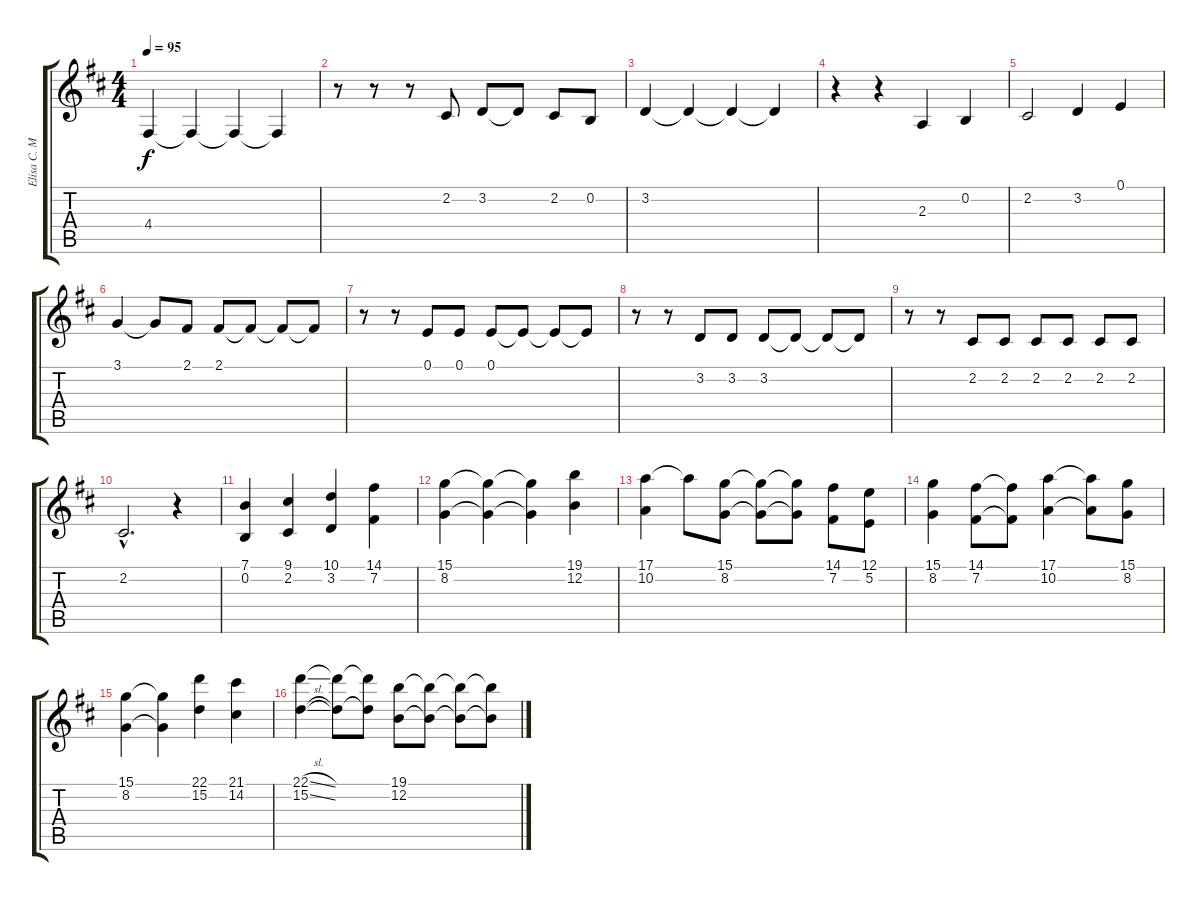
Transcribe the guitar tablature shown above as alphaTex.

\track ("Elisa C. Martin - vocal" "Elisa C. M") {instrument fx5brightness}
\staff {score tabs}
\tuning (E4 B3 G3 D3 A2 E2) {hide}
\ts (4 4)
\tempo 95
\clef g2
\ks bminor
4.4.4{dy f} 4.4{t}.4 4.4{t}.4 4.4{t}.4 |
r.8 r.8 r.8 2.2.8 3.2.8 3.2{t}.8 2.2.8 0.2.8 |
3.2.4 3.2{t}.4 3.2{t}.4 3.2{t}.4 |
r.4 r.4 2.3.4 0.2.4 |
2.2.2 3.2.4 0.1.4 |
3.1.4 3.1{t}.8 2.1.8 2.1.8 2.1{t}.8 2.1{t}.8 2.1{t}.8 |
r.8 r.8 0.1.8 0.1.8 0.1.8 0.1{t}.8 0.1{t}.8 0.1{t}.8 |
r.8 r.8 3.2.8 3.2.8 3.2.8 3.2{t}.8 3.2{t}.8 3.2{t}.8 |
r.8 r.8 2.2.8 2.2.8 2.2.8 2.2.8 2.2.8 2.2.8 |
2.2{hac}.2{d} r.4 |
(7.1 0.2).4 (9.1 2.2).4 (10.1 3.2).4 (14.1 7.2).4 |
(15.1 8.2).4 (15.1{t} 8.2{t}).4 (15.1{t} 8.2{t}).4 (19.1 12.2).4 |
(17.1 10.2).4 17.1{t}.8 (15.1 8.2).8 (15.1{t} 8.2{t}).8 (15.1{t} 8.2{t}).8 (14.1 7.2).8 (12.1 5.2).8 |
(15.1 8.2).4 (14.1 7.2).8 (14.1{t} 7.2{t}).8 (17.1 10.2).4 (17.1{t} 10.2{t}).8 (15.1 8.2).8 |
(15.1 8.2).4 (15.1{t} 8.2{t}).4 (22.1 15.2).4 (21.1 14.2).4 |
(22.1{sl} 15.2{sl}).4 (22.1{t} 15.2{t}).8 (22.1{t} 15.2{t}).8 (19.1 12.2).8 (19.1{t} 12.2{t}).8 (19.1{t} 12.2{t}).8 (19.1{t} 12.2{t}).8
